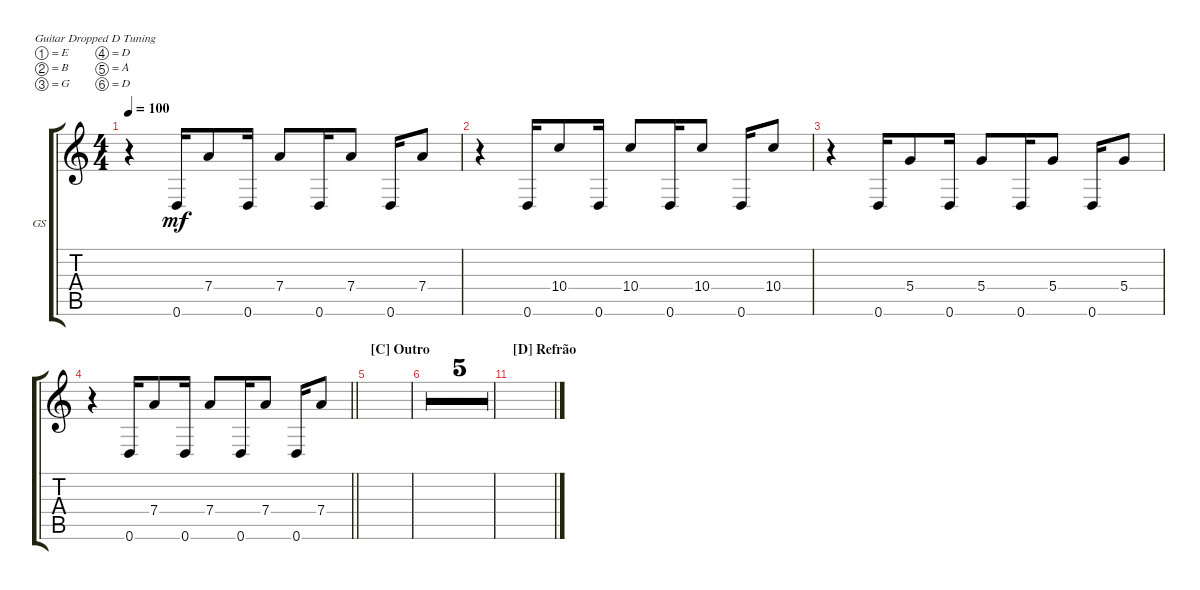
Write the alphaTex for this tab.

\defaultSystemsLayout 4
\bracketExtendMode groupsimilarinstruments
\firstSystemTrackNameOrientation horizontal
\otherSystemsTrackNameOrientation horizontal
\track ("Guitarrs Clean" "GS") {multiBarRest instrument overdrivenguitar}
\staff {score tabs}
\tuning (E4 B3 G3 D3 A2 D2)
\ts (4 4)
\tempo 100
\clef g2
\ks c
r.4{dy mf} 0.6.16 7.4.8 0.6.16 7.4.8 0.6.16 7.4.8 0.6.16 7.4.8 |
r.4 0.6.16 10.4.8 0.6.16 10.4.8 0.6.16 10.4.8 0.6.16 10.4.8 |
r.4 0.6.16 5.4.8 0.6.16 5.4.8 0.6.16 5.4.8 0.6.16 5.4.8 |
\barLineRight lightlight
r.4 0.6.16 7.4.8 0.6.16 7.4.8 0.6.16 7.4.8 0.6.16 7.4.8 |
\section ("C" "Outro")
|
|
|
|
|
|
\section ("D" "Refrão")
